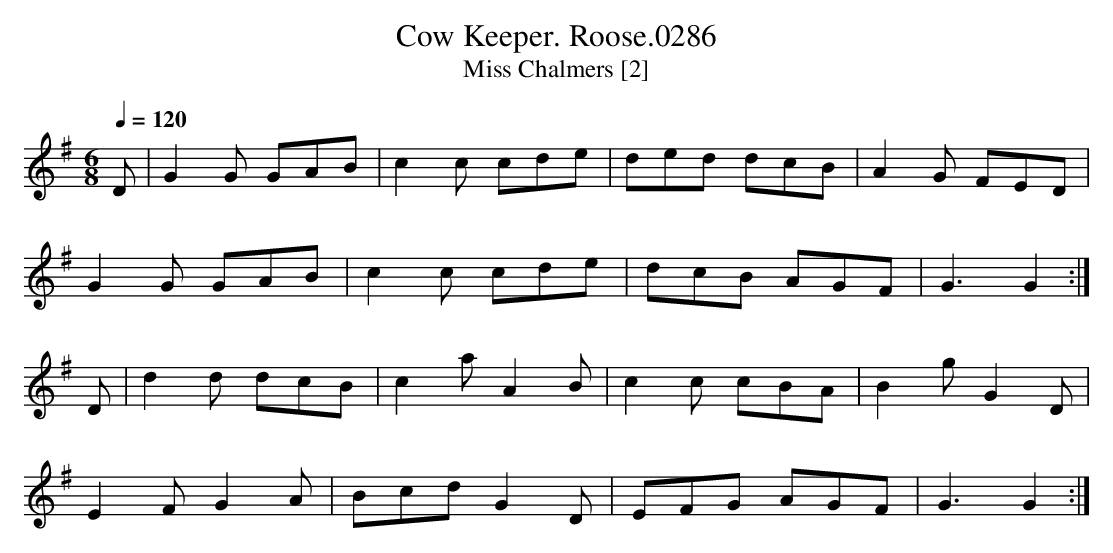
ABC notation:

X:1
T:Cow Keeper. Roose.0286
T:Miss Chalmers [2]
M:6/8
L:1/8
Q:1/4=120
K:G clef=treble
D|G2G GAB|c2c cde|ded dcB|A2G FED|
G2G GAB|c2c cde|dcB AGF|G3G2:|
D|d2d dcB|c2a A2B|c2c cBA|B2g G2D|
E2F G2A|Bcd G2D|EFG AGF|G3G2:|
